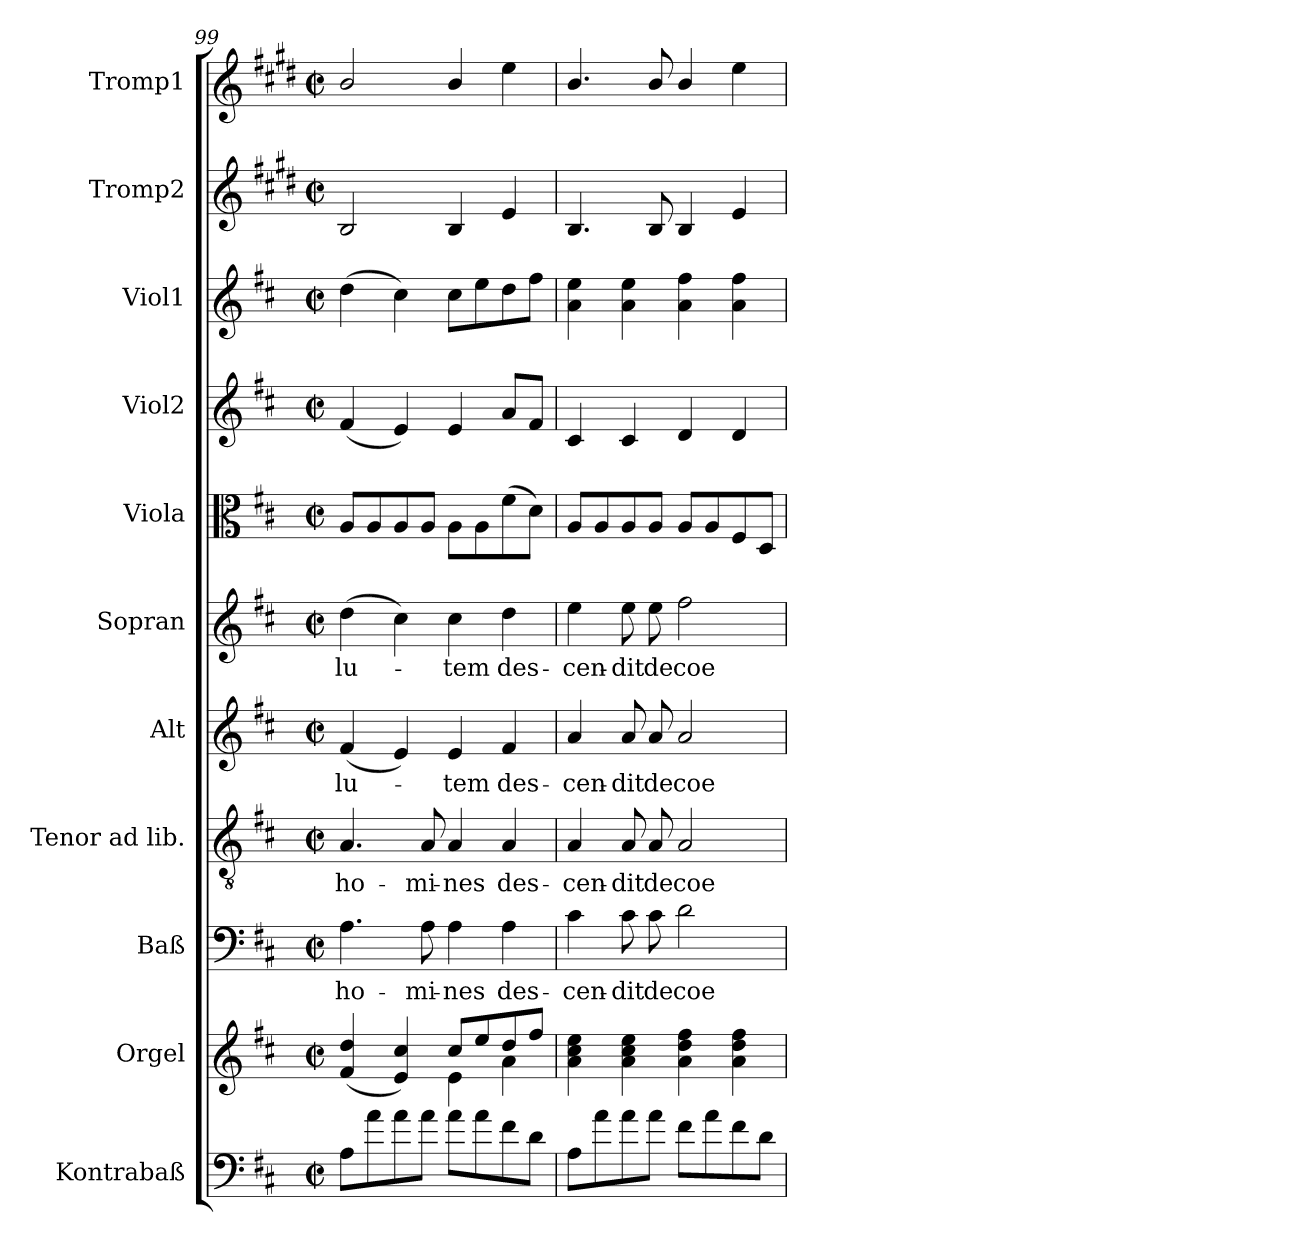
**kern	**kern	**kern	**text	**kern	**text	**kern	**text	**kern	**text	**kern	**kern	**kern	**kern	**kern
*part11	*part10	*part9	*part9	*part8	*part8	*part7	*part7	*part6	*part6	*part5	*part4	*part3	*part2	*part1
*staff11	*staff10	*staff9	*staff9	*staff8	*staff8	*staff7	*staff7	*staff6	*staff6	*staff5	*staff4	*staff3	*staff2	*staff1
*I"Kontrabaß	*I"Orgel	*I"Baß	*	*I"Tenor ad lib.	*	*I"Alt	*	*I"Sopran	*	*I"Viola	*I"Viol2	*I"Viol1	*I"Tromp2	*I"Tromp1
*	*	*	*	*	*	*	*	*	*	*I'Vla	*	*	*	*
*clefF4	*clefG2	*clefF4	*	*clefGv2	*	*clefG2	*	*clefG2	*	*clefC3	*clefG2	*clefG2	*clefG2	*clefG2
*ITrd7c12	*	*	*	*	*	*	*	*	*	*	*	*	*ITrd1c2	*ITrd1c2
*k[f#c#]	*k[f#c#]	*k[f#c#]	*	*k[f#c#]	*	*k[f#c#]	*	*k[f#c#]	*	*k[f#c#]	*k[f#c#]	*k[f#c#]	*k[f#c#]	*k[f#c#]
*D:	*D:	*D:	*	*D:	*	*D:	*	*D:	*	*D:	*D:	*D:	*D:	*D:
*M2/2	*M2/2	*M2/2	*	*M2/2	*	*M2/2	*	*M2/2	*	*M2/2	*M2/2	*M2/2	*M2/2	*M2/2
*met(c|)	*met(c|)	*met(c|)	*	*met(c|)	*	*met(c|)	*	*met(c|)	*	*met(c|)	*met(c|)	*met(c|)	*met(c|)	*met(c|)
=99	=99	=99	=99	=99	=99	=99	=99	=99	=99	=99	=99	=99	=99	=99
*	*^	*	*	*	*	*	*	*	*	*	*	*	*	*
!	!	!	!	!LO:LY:b	!	!LO:LY:b	!	!LO:LY:b	!	!LO:LY:b	!	!	!	!	!
8AA\L	(<4f#/ 4dd/	2ryy	4.A\	ho-	4.A/	ho-	(<4f#/	-lu-	(>4dd\	-lu-	8A/L	(<4f#/	(>4dd\	2A/	2a/
8A\	.	.	.	.	.	.	.	.	.	.	8A/	.	.	.	.
8A\	4e/ 4cc#/)	.	.	.	.	.	4e/)	.	4cc#\)	.	8A/	4e/)	4cc#\)	.	.
!	!	!	!	!LO:LY:b	!	!LO:LY:b	!	!	!	!	!	!	!	!	!
8A\J	.	.	8A\	-mi-	8A/	-mi-	.	.	.	.	8A/J	.	.	.	.
!	!	!	!	!LO:LY:b	!	!LO:LY:b	!	!LO:LY:b	!	!LO:LY:b	!	!	!	!	!
8A\L	8cc#/L	4e\	4A\	-nes	4A/	-nes	4e/	-tem	4cc#\	-tem	8A\L	4e/	8cc#\L	4A/	4a/
8A\	8ee/	.	.	.	.	.	.	.	.	.	8A\	.	8ee\	.	.
!	!	!	!	!LO:LY:b	!	!LO:LY:b	!	!LO:LY:b	!	!LO:LY:b	!	!	!	!	!
8F#\	8dd/	4a\	4A\	des-	4A/	des-	4f#/	des-	4dd\	des-	(>8f#\	8a/L	8dd\	4d/	4dd\
8D\J	8ff#/J	.	.	.	.	.	.	.	.	.	8d\J)	8f#/J	8ff#\J	.	.
*	*v	*v	*	*	*	*	*	*	*	*	*	*	*	*	*
!!LO:PB:g=z
=100	=100	=100	=100	=100	=100	=100	=100	=100	=100	=100	=100	=100	=100	=100
!	!	!	!LO:LY:b	!	!LO:LY:b	!	!LO:LY:b	!	!LO:LY:b	!	!	!	!	!
8AA\L	4a\ 4cc#\ 4ee\	4c#\	-cen-	4A/	-cen-	4a/	-cen-	4ee\	-cen-	8A/L	4c#/	4a\ 4ee\	4.A/	4.a/
8A\	.	.	.	.	.	.	.	.	.	8A/	.	.	.	.
!	!	!	!LO:LY:b	!	!LO:LY:b	!	!LO:LY:b	!	!LO:LY:b	!	!	!	!	!
8A\	4a\ 4cc#\ 4ee\	8c#\	-dit	8A/	-dit	8a/	-dit	8ee\	-dit	8A/	4c#/	4a\ 4ee\	.	.
!	!	!	!LO:LY:b	!	!LO:LY:b	!	!LO:LY:b	!	!LO:LY:b	!	!	!	!	!
8A\J	.	8c#\	de	8A/	de	8a/	de	8ee\	de	8A/J	.	.	8A/	8a/
!	!	!	!LO:LY:b	!	!LO:LY:b	!	!LO:LY:b	!	!LO:LY:b	!	!	!	!	!
8F#\L	4a\ 4dd\ 4ff#\	2d\	coe-	2A/	coe-	2a/	coe-	2ff#\	coe-	8A/L	4d/	4a\ 4ff#\	4A/	4a/
8A\	.	.	.	.	.	.	.	.	.	8A/	.	.	.	.
8F#\	4a\ 4dd\ 4ff#\	.	.	.	.	.	.	.	.	8F#/	4d/	4a\ 4ff#\	4d/	4dd\
8D\J	.	.	.	.	.	.	.	.	.	8D/J	.	.	.	.
=	=	=	=	=	=	=	=	=	=	=	=	=	=	=
*-	*-	*-	*-	*-	*-	*-	*-	*-	*-	*-	*-	*-	*-	*-
